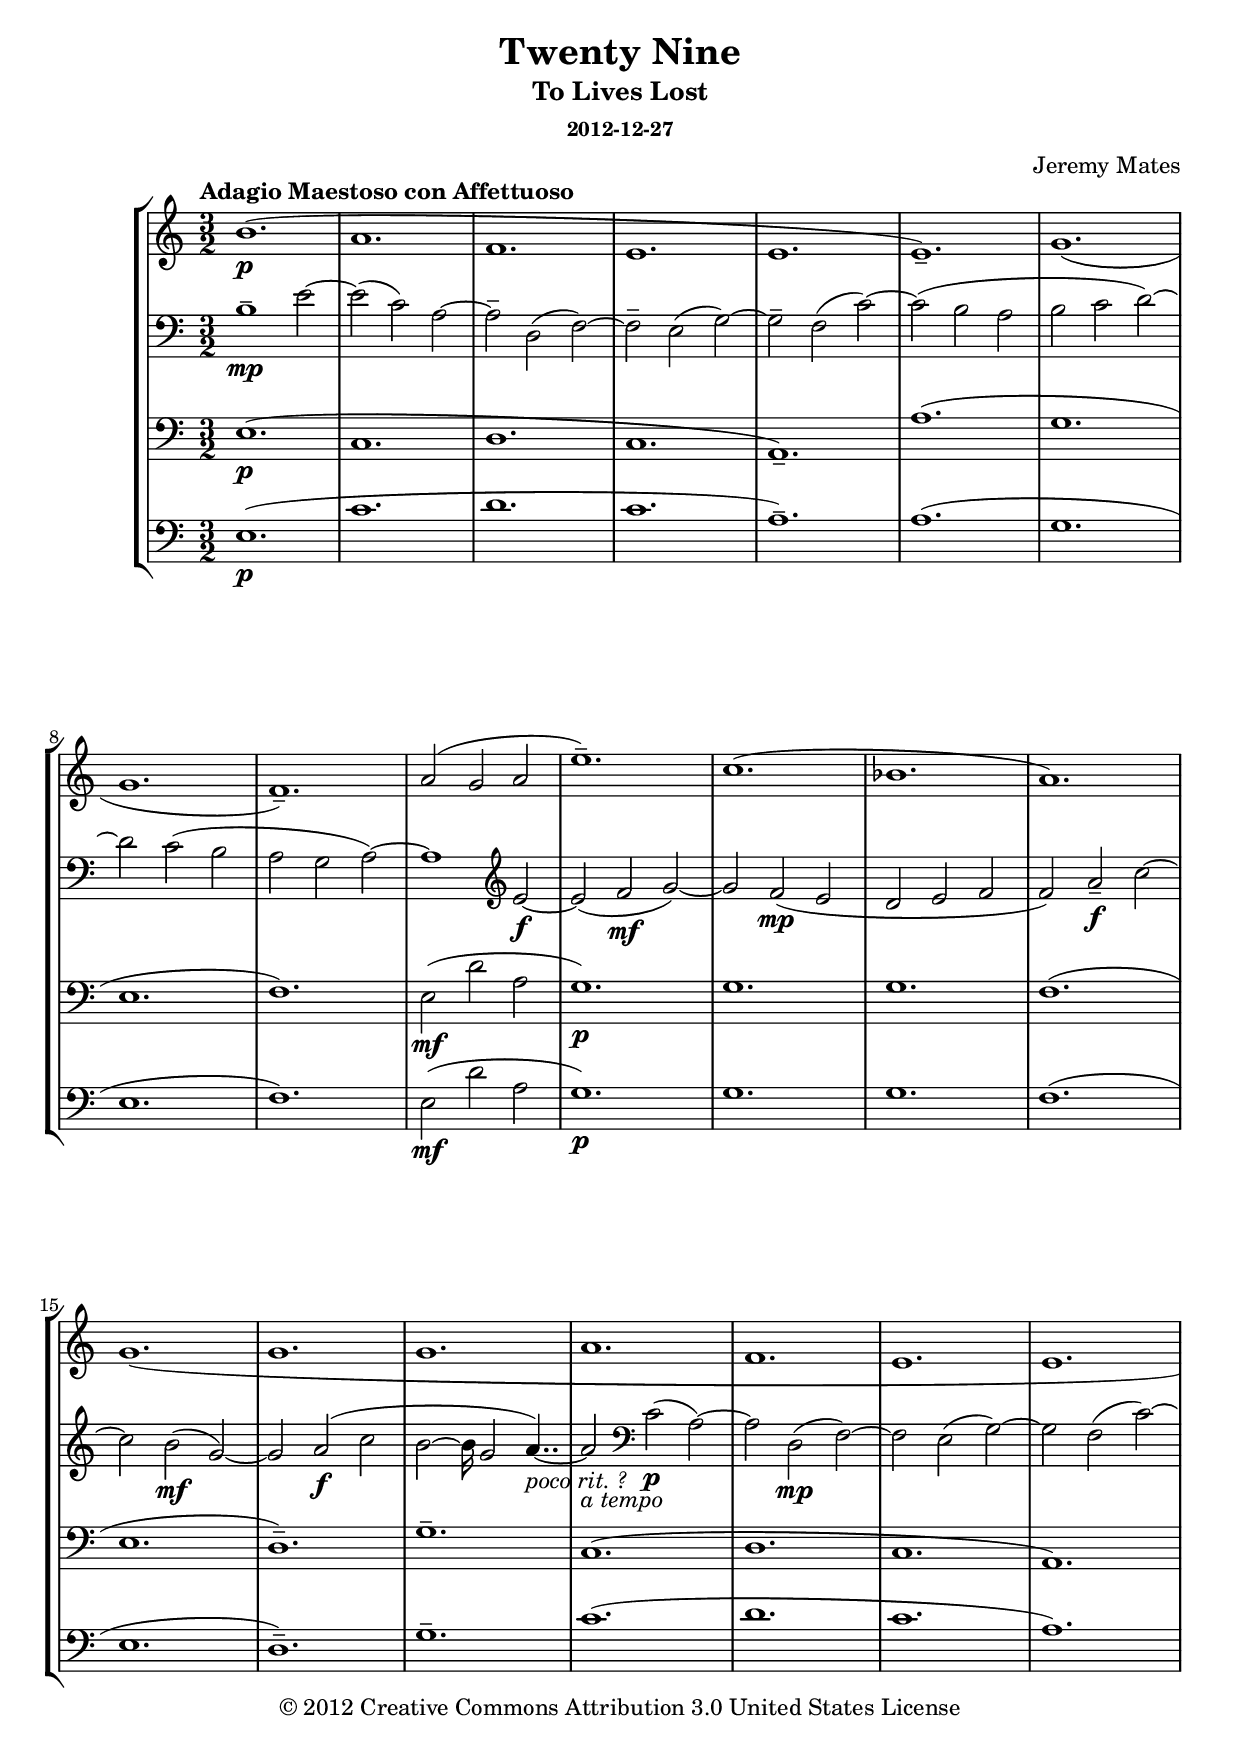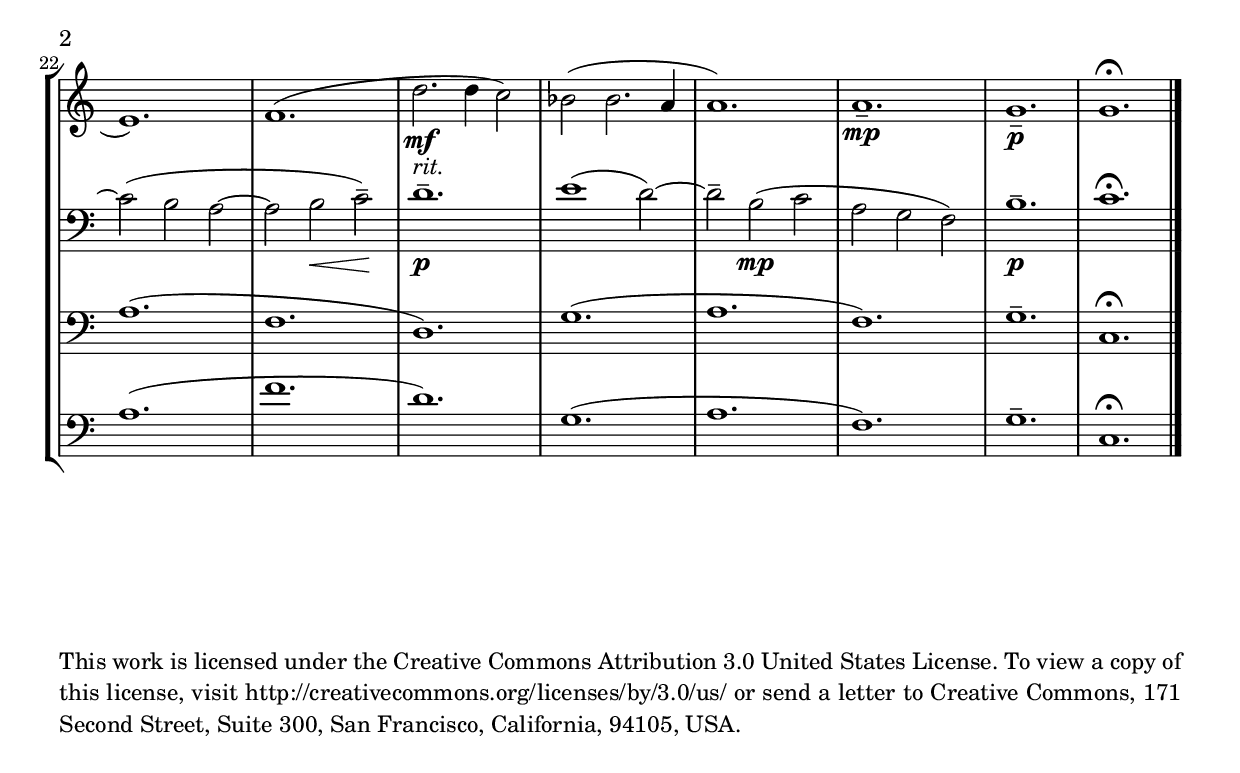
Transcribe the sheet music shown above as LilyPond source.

% LilyPond engraving system - http://www.lilypond.org/
%
% Strings/piano (4 hand?) version for harmonic checks and phrasing.

\version "2.16.0"
\include "articulate.ly"

#(define-markup-list-command (paragraph layout props args) (markup-list?) (interpret-markup-list layout props (make-justified-lines-markup-list (cons (make-hspace-markup 0) args))))

\header {
  title       = "Twenty Nine"
  subtitle    = "To Lives Lost"
  subsubtitle = "2012-12-27"
  composer    = "Jeremy Mates"
% copyright   = ""
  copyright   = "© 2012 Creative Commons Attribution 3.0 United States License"
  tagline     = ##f
}

keytempoetc = {
  \set Score.tempoHideNote = ##t
  % or for orchestra strings possibly even slower?
  \tempo "Adagio Maestoso con Affettuoso" 4=100
  \time 3/2
}

voiceone = {
  \keytempoetc
  \clef treble

  \relative b' {
    b1.\p(
    a1.
    f1.
    e1.

    e1.
    e1.--)
    g1.(
    g1.

    f1.--)
    a2( g a
    e'1.--)
    c1.(

    bes1.
    a1.)
    g1.(
    g1.

    g1.
    a1.
    f1.
    e1.

    e1.
    e1.)
    f1.(
    \tempo 4=98
    d'2.\mf_\markup { \italic "rit." } d4 c2)

    \tempo 4=96
    bes2( bes2. a4
    \tempo 4=93
    a1.)
    \tempo 4=90
    a1.--\mp
    \tempo 4=86
    g1.--\p

    \tempo 4=50
    g1.\fermata
  }
}

voicetwo = \relative b {
  \keytempoetc
  \clef bass

  b1--\mp e2~
  e2( c) a~
  a2-- d,( f~)
  f2-- e( g~)

  g2-- f( c'~)
  c2( b a
  b2 c d~)
  d2 c( b

  a2 g a~)
  a1 \clef treble e'2~\f
  e2( f2\mf g~)
  g2 f(\mp e

  d2 e f
  f2) a--\f c~
  c2 b\mf( g~)
  g2 a(\f c

  b2~ b16 g2
  % this rit fares poorly in piano rendition, better for things with sustains
%   \tempo 4=98
    a4..~)_\markup { \italic "poco rit. ?" }
% \tempo 4=100
  a2_\markup { \italic "a tempo" } \clef bass c,\p( a~)
  a2 d,\mp( f~)
  f2 e( g~)

  g2 f( c'~)
  c2( b a~
  a2 b\< c--\!)
  d1.--\p

  e1( d2~)
  d2-- b(\mp c
  a2 g f)
  b1.--\p

  c1.\fermata
}

voicethree = \relative e {
  \keytempoetc
  \clef bass

  e1.\p(
  c1.
  d1.
  c1.

  a1.--)
  a'1.(
  g1.
  e1.

  f1.)
  e2(\mf d' a
  g1.)\p
  g1.

  g1.
  f1.(
  e1.
  d1.--)

  g1.--
  c,1.(
  d1.
  c1.

  a1.)
  a'1.(
  f1.
  d1.)

  g1.(
  a1.
  f1.)
  g1.--

  c,1.\fermata
}

% contrabass *mostly* just doubles cello
voicefour = {
  \keytempoetc
  \clef bass
  \transposition c

  \relative e {
    e1.\p(
    c'1.
    d1.
    c1.

    a1.--)
    a1.(
    g1.
    e1.

    f1.)
%   \clef treble
    e2(\mf d' a
    g1.)\p
    g1.

%   \clef bass
    g1.
    f1.(
    e1.
    d1.--)

    g1.--
    c1.(
    d1.
    c1.

    a1.)
    a1.(
    f'1.
    d1.)

    g,1.(
    a1.
    f1.)
    g1.--

    c,1.\fermata
  }
}

%                                                                           %
%%%%%%%%%%%%%%%%%%%%%%%%%%%%%%%     Misc.     %%%%%%%%%%%%%%%%%%%%%%%%%%%%%%%
%                                                                           %

upper = {
% \set Staff.midiInstrument = #"english horn"
  \set Staff.midiInstrument = #"violin"
  \voiceone

  \bar "|."
}

middle = {
% \set Staff.midiInstrument = #"trombone"
  \set Staff.midiInstrument = #"viola"
  \voicetwo

  \bar "|."
}

lower = {
% \set Staff.midiInstrument = #"bassoon"
  \set Staff.midiInstrument = #"cello"
  \voicethree

  \bar "|."
}

bass = {
  \set Staff.midiInstrument = #"contrabass"
  \voicefour

  \bar "|."
}

theblackdots = {
  <<
    \new StaffGroup <<
      \new Staff = "upper" \upper
      \new Staff = "middle" \middle
      \new Staff = "lower" \lower
      \new Staff = "bass" \bass
    >>
  >>
}

themusic = {
  <<
    \new PianoStaff <<
      \set Score.midiChannelMapping = #'instrument
      \new Staff = "upper" \upper
      \new Staff = "middle" \middle
      \new Staff = "lower" \lower
      \new Staff = "bass" \bass
    >>
  >>
}

\score {
  \theblackdots
  \layout {
%   indent = 2.3\cm
  }
}
\score {
  \articulate { \themusic }
% \themusic
  \midi { }
}
\markuplist { \paragraph {
This work is licensed under the Creative Commons Attribution 3.0 United
States License. To view a copy of this license, visit
http://creativecommons.org/licenses/by/3.0/us/ or send a letter to
Creative Commons, 171 Second Street, Suite 300, San Francisco,
California, 94105, USA.
} }
